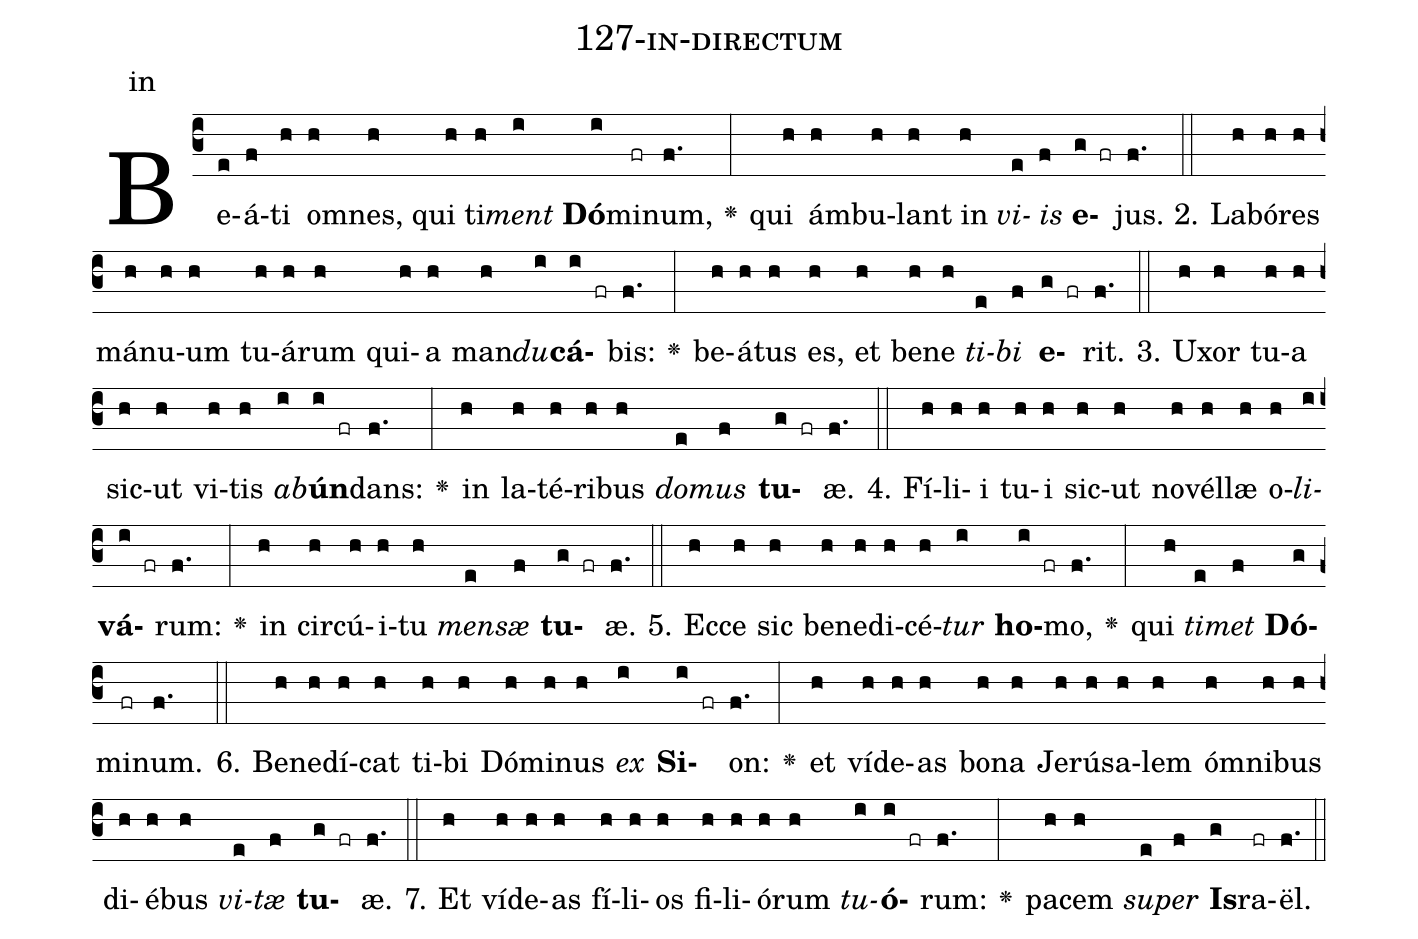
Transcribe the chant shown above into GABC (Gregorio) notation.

name: 127-in-directum;
annotation: in;
%%
(c3)Be(e)á(f)ti(h) om(h)nes,(h) qui(h) ti(h)<i>ment</i>(i) <b>Dó</b>(i)mi(fr)num,(f.) <v>\greheightstar</v>(:) qui(h) ám(h)bu(h)lant(h) in(h) <i>vi</i>(e)<i>is</i>(f) <b>e</b>(g fr)jus.(f.) (::)
2. La(h)bó(h)res(h) má(h)nu(h)um(h) tu(h)á(h)rum(h) qui(h)a(h) man(h)<i>du</i>(i)<b>cá</b>(i fr)bis:(f.) <v>\greheightstar</v>(:) be(h)á(h)tus(h) es,(h) et(h) be(h)ne(h) <i>ti</i>(e)<i>bi</i>(f) <b>e</b>(g fr)rit.(f.) (::)
3. U(h)xor(h) tu(h)a(h) sic(h)ut(h) vi(h)tis(h) <i>ab</i>(i)<b>ún</b>(i fr)dans:(f.) <v>\greheightstar</v>(:) in(h) la(h)té(h)ri(h)bus(h) <i>do</i>(e)<i>mus</i>(f) <b>tu</b>(g fr)æ.(f.) (::)
4. Fí(h)li(h)i(h) tu(h)i(h) sic(h)ut(h) no(h)vél(h)læ(h) o(h)<i>li</i>(i)<b>vá</b>(i fr)rum:(f.) <v>\greheightstar</v>(:) in(h) cir(h)cú(h)i(h)tu(h) <i>men</i>(e)<i>sæ</i>(f) <b>tu</b>(g fr)æ.(f.) (::)
5. Ec(h)ce(h) sic(h) be(h)ne(h)di(h)cé(h)<i>tur</i>(i) <b>ho</b>(i fr)mo,(f.) <v>\greheightstar</v>(:) qui(h) <i>ti</i>(e)<i>met</i>(f) <b>Dó</b>(g)mi(fr)num.(f.) (::)
6. Be(h)ne(h)dí(h)cat(h) ti(h)bi(h) Dó(h)mi(h)nus(h) <i>ex</i>(i) <b>Si</b>(i fr)on:(f.) <v>\greheightstar</v>(:) et(h) ví(h)de(h)as(h) bo(h)na(h) Je(h)rú(h)sa(h)lem(h) óm(h)ni(h)bus(h) di(h)é(h)bus(h) <i>vi</i>(e)<i>tæ</i>(f) <b>tu</b>(g fr)æ.(f.) (::)
7. Et(h) ví(h)de(h)as(h) fí(h)li(h)os(h) fi(h)li(h)ó(h)rum(h) <i>tu</i>(i)<b>ó</b>(i fr)rum:(f.) <v>\greheightstar</v>(:) pa(h)cem(h) <i>su</i>(e)<i>per</i>(f) <b>Is</b>(g)ra(fr)ël.(f.) (::)
